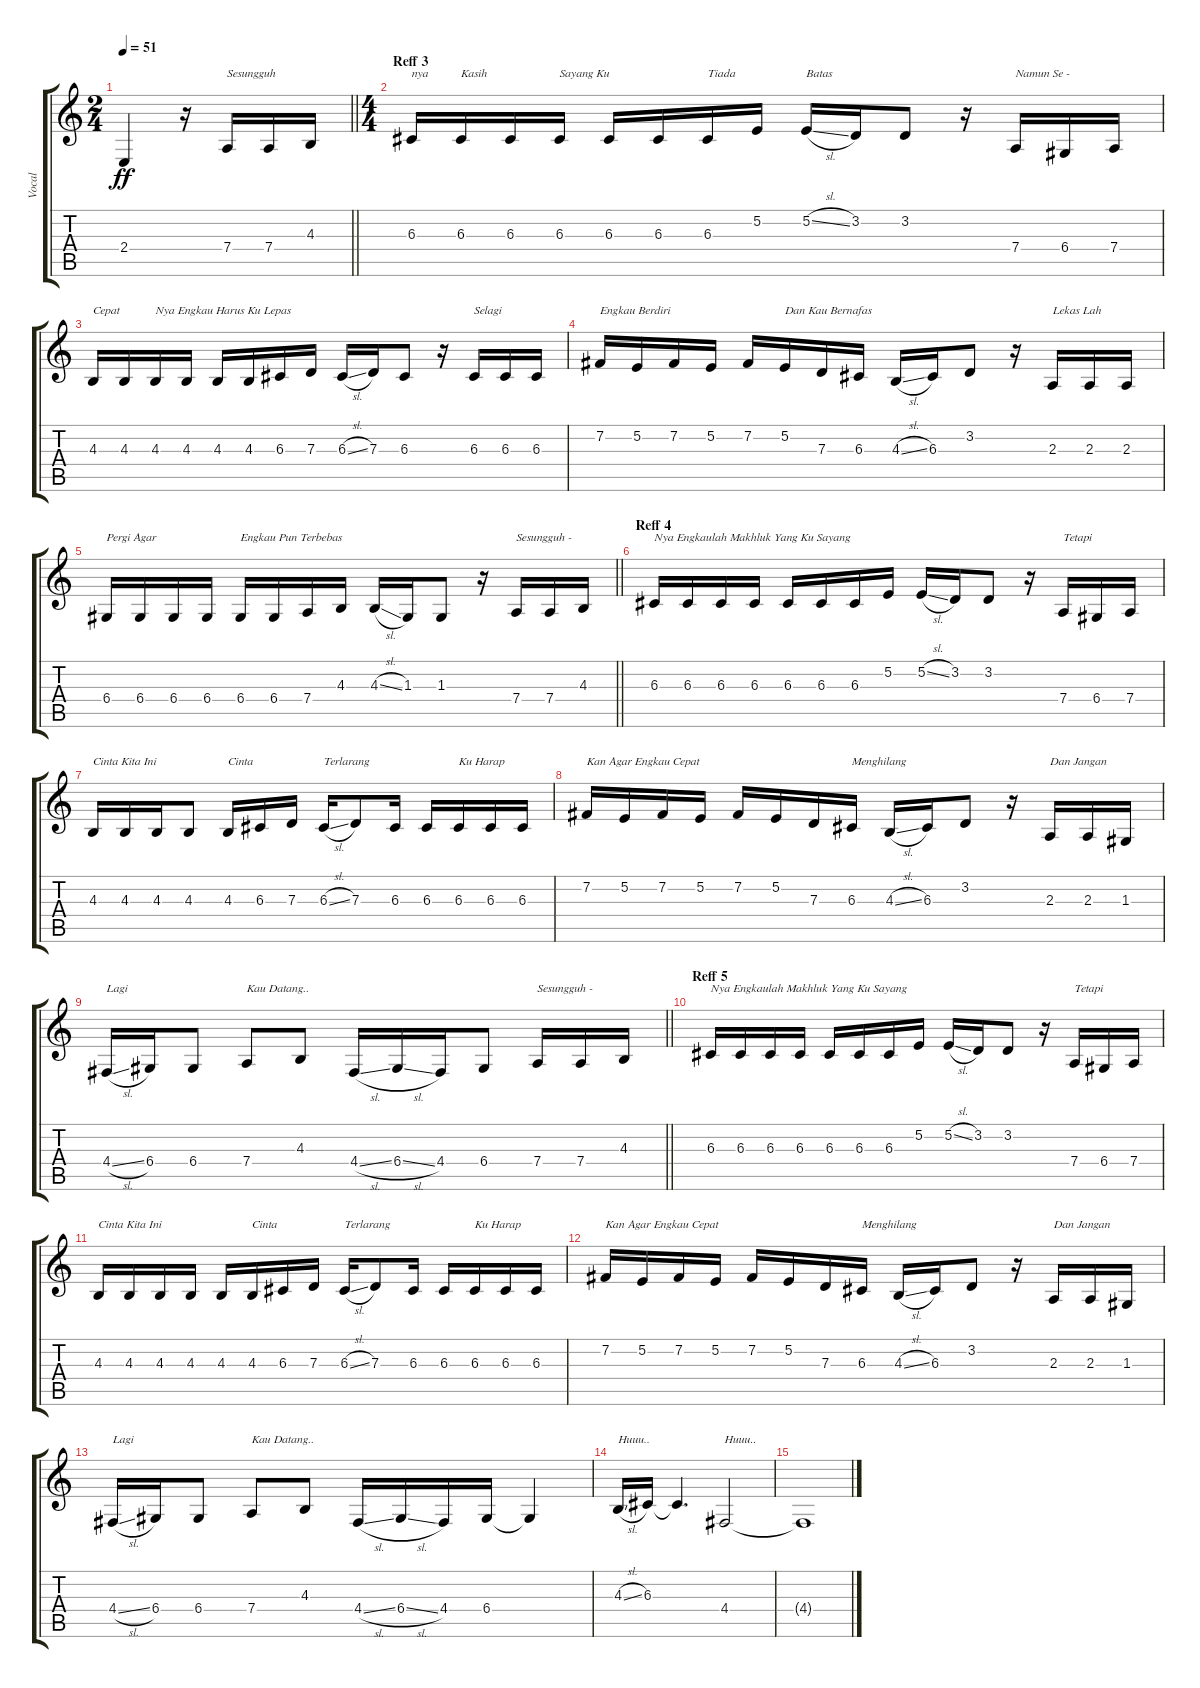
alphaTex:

\track ("Vocal" "Vocal") {instrument vibraphone}
\staff {score tabs}
\tuning (E4 B3 G3 D3 A2 E2) {hide}
\ts (2 4)
\tempo 51
\clef g2
\barLineRight lightlight
\ks c
2.4.4{dy ff} r.16 7.4.16{txt "Sesungguh"} 7.4.16 4.3.16 |
\ts (4 4)
\section ("" "Reff 3")
6.3.16{txt "nya"} 6.3.16{txt "Kasih"} 6.3.16 6.3.16{txt "Sayang Ku"} 6.3.16 6.3.16 6.3.16{txt "Tiada "} 5.2.16 5.2{sl}.16{txt "Batas"} 3.2.16 3.2.8 r.16 7.4.16{txt "Namun Se -"} 6.4.16 7.4.16 |
4.3.16{txt "Cepat"} 4.3.16 4.3.16{txt "Nya Engkau Harus Ku Lepas"} 4.3.16 4.3.16 4.3.16 6.3.16 7.3.16 6.3{sl}.16 7.3.16 6.3.8 r.16 6.3.16{txt "Selagi"} 6.3.16 6.3.16 |
7.2.16{txt "Engkau Berdiri"} 5.2.16 7.2.16 5.2.16 7.2.16 5.2.16{txt "Dan Kau Bernafas"} 7.3.16 6.3.16 4.3{sl}.16 6.3.16 3.2.8 r.16 2.3.16{txt "Lekas Lah"} 2.3.16 2.3.16 |
\barLineRight lightlight
6.4.16{txt "Pergi Agar"} 6.4.16 6.4.16 6.4.16 6.4.16{txt "Engkau Pun Terbebas"} 6.4.16 7.4.16 4.3.16 4.3{sl}.16 1.3.16 1.3.8 r.16 7.4.16{txt "Sesungguh -"} 7.4.16 4.3.16 |
\section ("" "Reff 4")
6.3.16{txt "Nya Engkaulah Makhluk Yang Ku Sayang"} 6.3.16 6.3.16 6.3.16 6.3.16 6.3.16 6.3.16 5.2.16 5.2{sl}.16 3.2.16 3.2.8 r.16 7.4.16{txt "Tetapi"} 6.4.16 7.4.16 |
4.3.16{txt "Cinta Kita Ini "} 4.3.16 4.3.16 4.3.8 4.3.16{txt "Cinta "} 6.3.16 7.3.16 6.3{sl}.16{txt "Terlarang"} 7.3.8 6.3.16 6.3.16 6.3.16{txt "Ku Harap"} 6.3.16 6.3.16 |
7.2.16{txt "Kan Agar Engkau Cepat"} 5.2.16 7.2.16 5.2.16 7.2.16 5.2.16 7.3.16 6.3.16{txt "Menghilang"} 4.3{sl}.16 6.3.16 3.2.8 r.16 2.3.16{txt "Dan Jangan"} 2.3.16 1.3.16 |
\barLineRight lightlight
4.4{sl}.16{txt "Lagi"} 6.4.16 6.4.8 7.4.8{txt "Kau Datang.."} 4.3.8 4.4{sl}.16 6.4{sl}.16 4.4.16 6.4.8 7.4.16{txt "Sesungguh -"} 7.4.16 4.3.16 |
\section ("" "Reff 5")
6.3.16{txt "Nya Engkaulah Makhluk Yang Ku Sayang"} 6.3.16 6.3.16 6.3.16 6.3.16 6.3.16 6.3.16 5.2.16 5.2{sl}.16 3.2.16 3.2.8 r.16 7.4.16{txt "Tetapi"} 6.4.16 7.4.16 |
4.3.16{txt "Cinta Kita Ini "} 4.3.16 4.3.16 4.3.16 4.3.16 4.3.16{txt "Cinta "} 6.3.16 7.3.16 6.3{sl}.16{txt "Terlarang"} 7.3.8 6.3.16 6.3.16 6.3.16{txt "Ku Harap"} 6.3.16 6.3.16 |
7.2.16{txt "Kan Agar Engkau Cepat"} 5.2.16 7.2.16 5.2.16 7.2.16 5.2.16 7.3.16 6.3.16{txt "Menghilang"} 4.3{sl}.16 6.3.16 3.2.8 r.16 2.3.16{txt "Dan Jangan"} 2.3.16 1.3.16 |
4.4{sl}.16{txt "Lagi"} 6.4.16 6.4.8 7.4.8{txt "Kau Datang.."} 4.3.8 4.4{sl}.16 6.4{sl}.16 4.4.16 6.4.16 6.4{t}.4 |
4.3{sl}.16{txt "Huuu.."} 6.3.16 6.3{t}.4{d} 4.4.2{txt "Huuu.."} |
4.4{t}.1
